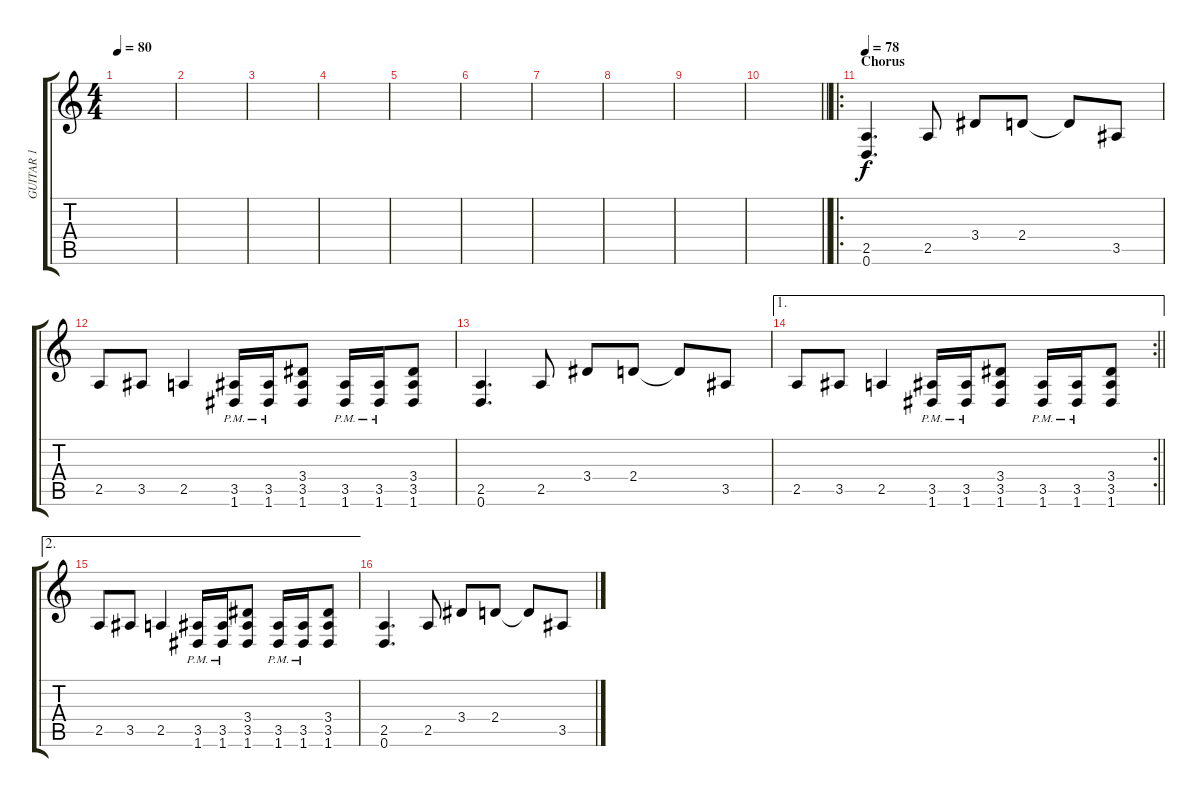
\track ("GUITAR 1" "GUITAR 1") {instrument overdrivenguitar}
\staff {score tabs}
\tuning (D4 A3 F3 C3 G2 D2) {hide}
\ts (4 4)
\tempo 80
\clef g2
\ks c
|
|
|
|
|
|
|
|
|
\barLineRight lightlight
|
\ro
\section ("" "Chorus")
\tempo 78
(2.5 0.6).4{d} 2.5.8 3.4.8 2.4.8 2.4{t}.8 3.5.8 |
2.5.8 3.5.8 2.5.4 (3.5{pm} 1.6{pm}).16 (3.5{pm} 1.6{pm}).16 (3.4 3.5 1.6).8 (3.5{pm} 1.6{pm}).16 (3.5{pm} 1.6{pm}).16 (3.4 3.5 1.6).8 |
(2.5 0.6).4{d} 2.5.8 3.4.8 2.4.8 2.4{t}.8 3.5.8 |
\ae 1
\rc 2
\barLineRight lightlight
2.5.8 3.5.8 2.5.4 (3.5{pm} 1.6{pm}).16 (3.5{pm} 1.6{pm}).16 (3.4 3.5 1.6).8 (3.5{pm} 1.6{pm}).16 (3.5{pm} 1.6{pm}).16 (3.4 3.5 1.6).8 |
\ae 2
2.5.8 3.5.8 2.5.4 (3.5{pm} 1.6{pm}).16 (3.5{pm} 1.6{pm}).16 (3.4 3.5 1.6).8 (3.5{pm} 1.6{pm}).16 (3.5{pm} 1.6{pm}).16 (3.4 3.5 1.6).8 |
(2.5 0.6).4{d} 2.5.8 3.4.8 2.4.8 2.4{t}.8 3.5.8
